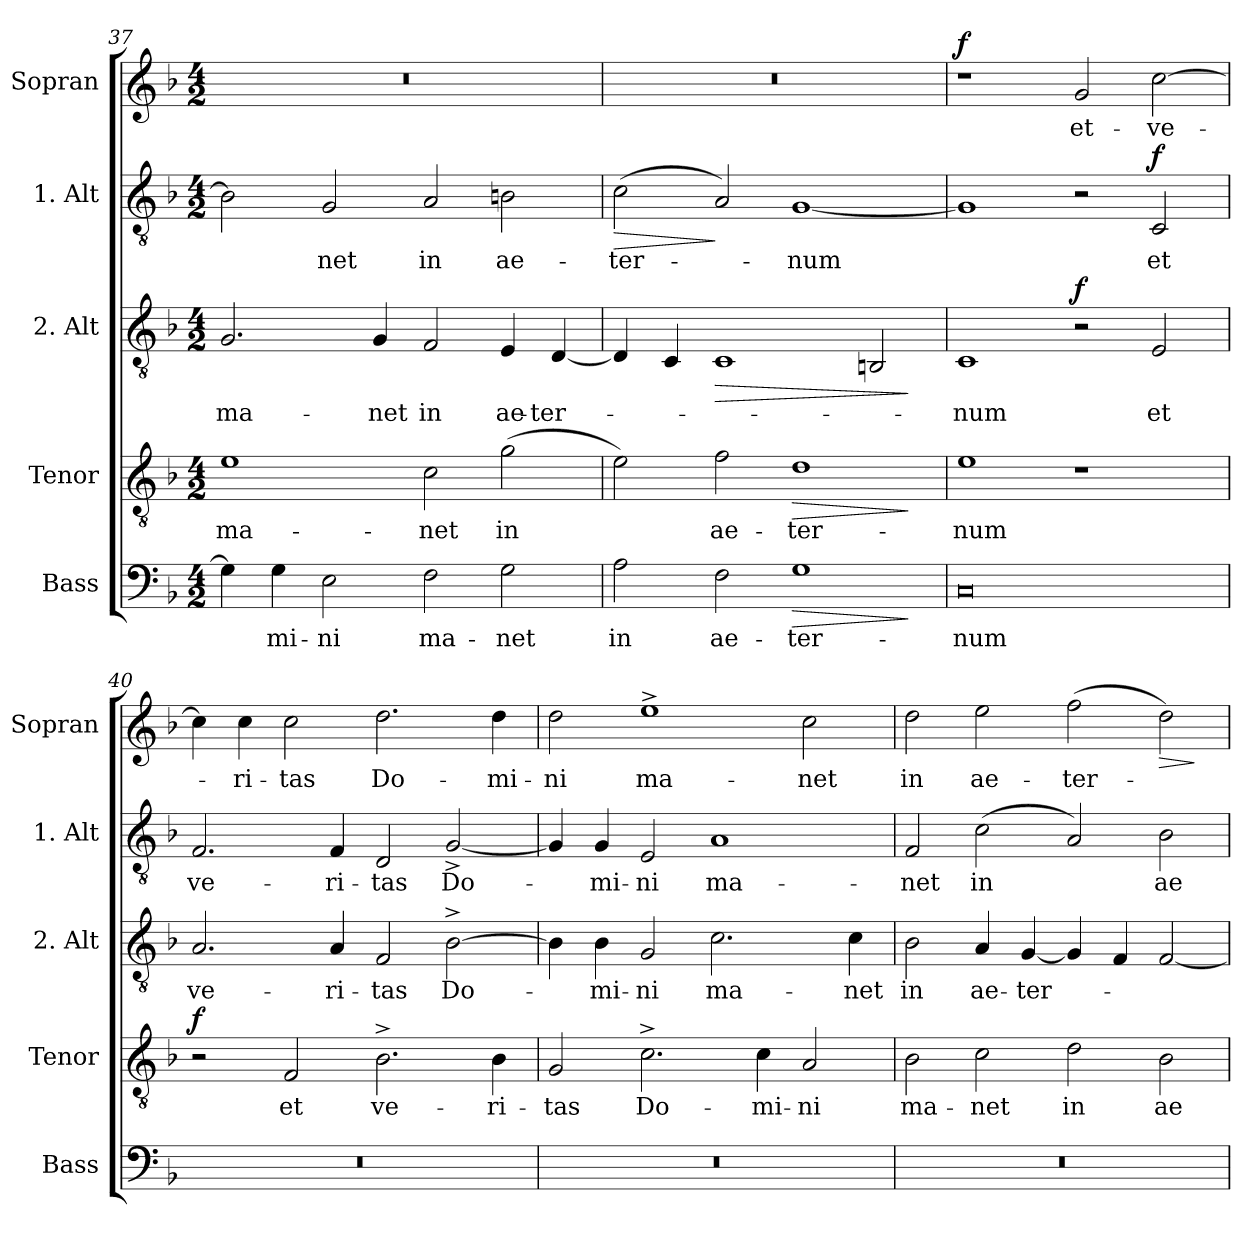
**kern	**text	**dynam	**kern	**text	**dynam	**kern	**text	**dynam	**kern	**text	**dynam	**kern	**text	**dynam
*part5	*part5	*part5	*part4	*part4	*part4	*part3	*part3	*part3	*part2	*part2	*part2	*part1	*part1	*part1
*staff5	*staff5	*staff5	*staff4	*staff4	*staff4	*staff3	*staff3	*staff3	*staff2	*staff2	*staff2	*staff1	*staff1	*staff1
*I"Bass	*	*	*I"Tenor	*	*	*I"2. Alt	*	*	*I"1. Alt	*	*	*I"Sopran	*	*
*I'Bass	*	*	*I'Tenor	*	*	*I'2. Alt	*	*	*I'1. Alt	*	*	*I'Sopran	*	*
*clefF4	*	*	*clefGv2	*	*	*clefGv2	*	*	*clefGv2	*	*	*clefG2	*	*
*ITrd3c5	*	*	*	*	*	*ITrd-7c-12	*	*	*ITrd-7c-12	*	*	*	*	*
*k[]	*	*	*k[b-]	*	*	*k[b-]	*	*	*k[b-]	*	*	*k[b-]	*	*
*M4/2	*	*	*M4/2	*	*	*M4/2	*	*	*M4/2	*	*	*M4/2	*	*
=37	=37	=37	=37	=37	=37	=37	=37	=37	=37	=37	=37	=37	=37	=37
!	!	!	!	!LO:LY:b	!	!	!LO:LY:b	!	!	!	!	!	!	!
4D\]	.	.	1e	ma-	.	2.g/	ma-	.	2b\]	.	.	0r	.	.
!	!LO:LY:b	!	!	!	!	!	!	!	!	!	!	!	!	!
4D\	-mi-	.	.	.	.	.	.	.	.	.	.	.	.	.
!	!LO:LY:b	!	!	!	!	!	!	!	!	!LO:LY:b	!	!	!	!
2BB\	-ni	.	.	.	.	.	.	.	2g/	-net	.	.	.	.
!	!	!	!	!	!	!	!LO:LY:b	!	!	!	!	!	!	!
.	.	.	.	.	.	4g/	-net	.	.	.	.	.	.	.
!	!LO:LY:b	!	!	!LO:LY:b	!	!	!LO:LY:b	!	!	!LO:LY:b	!	!	!	!
2C\	ma-	.	2c\	-net	.	2f/	in	.	2a/	in	.	.	.	.
!	!LO:LY:b	!	!	!LO:LY:b	!	!	!LO:LY:b	!	!	!LO:LY:b	!	!	!	!
2D\	-net	.	(>2g\	in	.	4e/	ae-	.	2bn\	ae-	.	.	.	.
!	!	!	!	!	!	!	!LO:LY:b	!	!	!	!	!	!	!
.	.	.	.	.	.	[4d/	-ter-	.	.	.	.	.	.	.
=38	=38	=38	=38	=38	=38	=38	=38	=38	=38	=38	=38	=38	=38	=38
!	!LO:LY:b	!	!	!	!	!	!	!	!	!LO:LY:b	!LO:HP:b	!	!	!
2E\	in	.	2e\)	.	.	4d/]	.	.	(>2cc\	-ter-	>	0r	.	.
.	.	.	.	.	.	4c/	.	.	.	.	.	.	.	.
!	!LO:LY:b	!	!	!LO:LY:b	!	!	!	!LO:HP:b	!	!	!	!	!	!
2C\	ae-	.	2f\	ae-	.	1c	.	>	2a/)	.	]	.	.	.
!	!LO:LY:b	!LO:HP:b	!	!LO:LY:b	!LO:HP:b	!	!	!	!	!LO:LY:b	!	!	!	!
1D	-ter-	>	1d	-ter-	>	.	.	.	[1g	-num	.	.	.	.
.	.	.	.	.	.	2Bn/	.	.	.	.	.	.	.	.
.	.	]	.	.	]	.	.	]	.	.	.	.	.	.
=39	=39	=39	=39	=39	=39	=39	=39	=39	=39	=39	=39	=39	=39	=39
!	!LO:LY:b	!	!	!LO:LY:b	!	!	!LO:LY:b	!	!	!	!	!	!	!LO:DY:a
0GG	-num	.	1e	-num	.	1c	-num	.	1g]	.	.	1r	.	f
!	!	!	!	!	!	!	!	!LO:DY:a	!	!	!	!	!LO:LY:b	!
.	.	.	1r	.	.	2r	.	f	2r	.	.	2g/	et-	.
!	!	!	!	!	!	!	!LO:LY:b	!	!	!LO:LY:b	!LO:DY:a	!	!LO:LY:b	!
.	.	.	.	.	.	2e/	et	.	2c/	et	f	[2cc\	-ve-	.
=40	=40	=40	=40	=40	=40	=40	=40	=40	=40	=40	=40	=40	=40	=40
!	!	!	!	!	!LO:DY:a	!	!LO:LY:b	!	!	!LO:LY:b	!	!	!	!
0r	.	.	2r	.	f	2.a/	ve-	.	2.f/	ve-	.	4cc\]	.	.
!	!	!	!	!	!	!	!	!	!	!	!	!	!LO:LY:b	!
.	.	.	.	.	.	.	.	.	.	.	.	4cc\	-ri-	.
!	!	!	!	!LO:LY:b	!	!	!	!	!	!	!	!	!LO:LY:b	!
.	.	.	2F/	et	.	.	.	.	.	.	.	2cc\	-tas	.
!	!	!	!	!	!	!	!LO:LY:b	!	!	!LO:LY:b	!	!	!	!
.	.	.	.	.	.	4a/	-ri-	.	4f/	-ri-	.	.	.	.
!	!	!	!	!LO:LY:b	!	!	!LO:LY:b	!	!	!LO:LY:b	!	!	!LO:LY:b	!
.	.	.	2.B-^\	ve-	.	2f/	-tas	.	2d/	-tas	.	2.dd\	Do-	.
!	!	!	!	!	!	!	!LO:LY:b	!	!	!LO:LY:b	!	!	!	!
.	.	.	.	.	.	[2b-^\	Do-	.	[2g^/	Do-	.	.	.	.
!	!	!	!	!LO:LY:b	!	!	!	!	!	!	!	!	!LO:LY:b	!
.	.	.	4B-\	-ri-	.	.	.	.	.	.	.	4dd\	-mi-	.
!!LO:PB:g=z
=41	=41	=41	=41	=41	=41	=41	=41	=41	=41	=41	=41	=41	=41	=41
!	!	!	!	!LO:LY:b	!	!	!	!	!	!	!	!	!LO:LY:b	!
0r	.	.	2G/	-tas	.	4b-\]	.	.	4g/]	.	.	2dd\	-ni	.
!	!	!	!	!	!	!	!LO:LY:b	!	!	!LO:LY:b	!	!	!	!
.	.	.	.	.	.	4b-\	-mi-	.	4g/	-mi-	.	.	.	.
!	!	!	!	!LO:LY:b	!	!	!LO:LY:b	!	!	!LO:LY:b	!	!	!LO:LY:b	!
.	.	.	2.c^\	Do-	.	2g/	-ni	.	2e/	-ni	.	1ee^	ma-	.
!	!	!	!	!	!	!	!LO:LY:b	!	!	!LO:LY:b	!	!	!	!
.	.	.	.	.	.	2.cc\	ma-	.	1a	ma-	.	.	.	.
!	!	!	!	!LO:LY:b	!	!	!	!	!	!	!	!	!	!
.	.	.	4c\	-mi-	.	.	.	.	.	.	.	.	.	.
!	!	!	!	!LO:LY:b	!	!	!	!	!	!	!	!	!LO:LY:b	!
.	.	.	2A/	-ni	.	.	.	.	.	.	.	2cc\	-net	.
!	!	!	!	!	!	!	!LO:LY:b	!	!	!	!	!	!	!
.	.	.	.	.	.	4cc\	-net	.	.	.	.	.	.	.
=42	=42	=42	=42	=42	=42	=42	=42	=42	=42	=42	=42	=42	=42	=42
!	!	!	!	!LO:LY:b	!	!	!LO:LY:b	!	!	!LO:LY:b	!	!	!LO:LY:b	!
0r	.	.	2B-\	ma-	.	2b-\	in	.	2f/	-net	.	2dd\	in	.
!	!	!	!	!LO:LY:b	!	!	!LO:LY:b	!	!	!LO:LY:b	!	!	!LO:LY:b	!
.	.	.	2c\	-net	.	4a/	ae-	.	(>2cc\	in	.	2ee\	ae-	.
!	!	!	!	!	!	!	!LO:LY:b	!	!	!	!	!	!	!
.	.	.	.	.	.	[4g/	-ter-	.	.	.	.	.	.	.
!	!	!	!	!LO:LY:b	!	!	!	!	!	!	!	!	!LO:LY:b	!
.	.	.	2d\	in	.	4g/]	.	.	2a/)	.	.	(>2ff\	-ter-	.
.	.	.	.	.	.	4f/	.	.	.	.	.	.	.	.
!	!	!	!	!LO:LY:b	!	!	!	!	!	!LO:LY:b	!	!	!	!LO:HP:b
.	.	.	2B-\	ae-	.	[2f/	.	.	2b-\	ae-	.	2dd\)	.	>
.	.	.	.	.	.	.	.	.	.	.	.	.	.	]
=	=	=	=	=	=	=	=	=	=	=	=	=	=	=
*-	*-	*-	*-	*-	*-	*-	*-	*-	*-	*-	*-	*-	*-	*-
